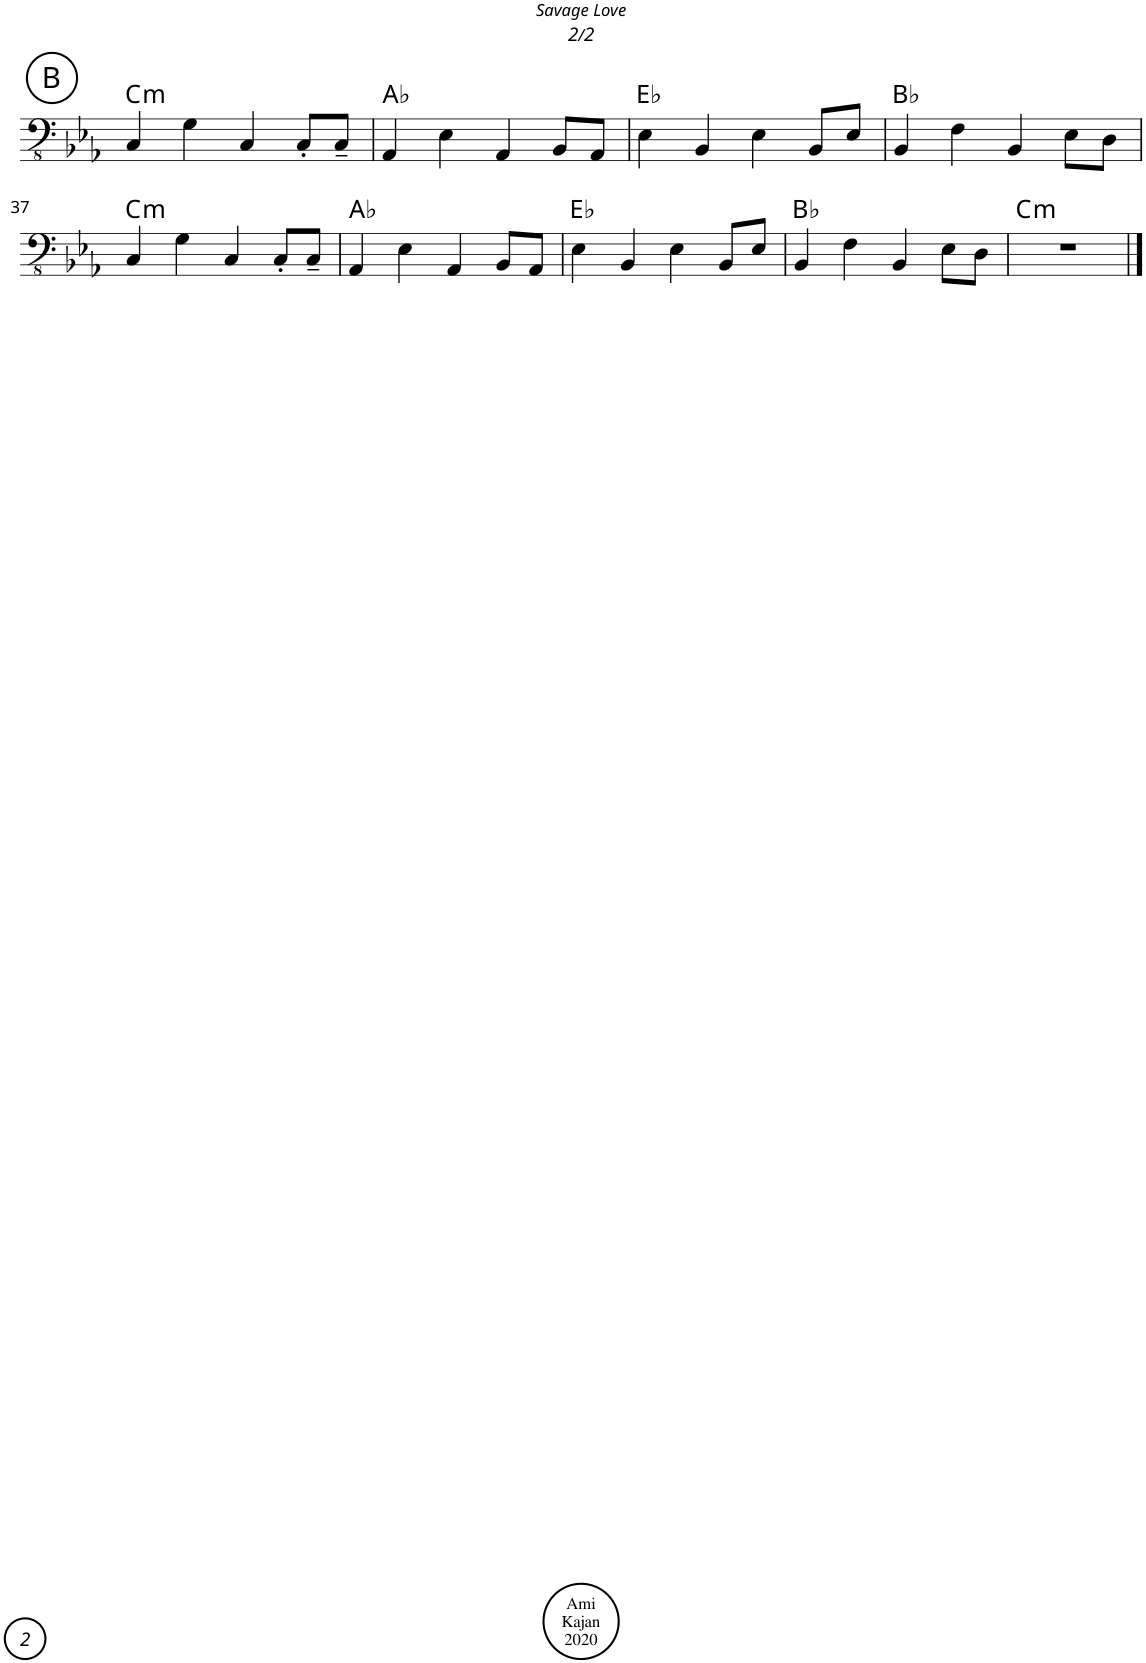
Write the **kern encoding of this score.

**kern	**harte
*part1	*part1
*staff1	*
*I"Acoustic Bass	*
*I'Bass	*
!!LO:PB:g=z
*clefFv4	*
*k[b-e-a-]	*
*M4/4	*
*met(c)	*
!!LO:REH:place=s1:a:cj:enc=circle:fs=14:t=B
=33	=33
!	!LO:H:kt=m
4CC/	C:min
4GG\	.
4CC/	.
8CC'/L	.
8CC~/J	.
=34	=34
4AAA-/	Ab:maj
4EE-\	.
4AAA-/	.
8BBB-/L	.
8AAA-/J	.
=35	=35
4EE-\	Eb:maj
4BBB-/	.
4EE-\	.
8BBB-/L	.
8EE-/J	.
=36	=36
4BBB-/	Bb:maj
4FF\	.
4BBB-/	.
8EE-\L	.
8DD\J	.
!!LO:LB:g=z
=37	=37
!	!LO:H:kt=m
4CC/	C:min
4GG\	.
4CC/	.
8CC'/L	.
8CC~/J	.
=38	=38
4AAA-/	Ab:maj
4EE-\	.
4AAA-/	.
8BBB-/L	.
8AAA-/J	.
=39	=39
4EE-\	Eb:maj
4BBB-/	.
4EE-\	.
8BBB-/L	.
8EE-/J	.
=40	=40
4BBB-/	Bb:maj
4FF\	.
4BBB-/	.
8EE-\L	.
8DD\J	.
=41	=41
!	!LO:H:kt=m
1r	C:min
==	==
*-	*-
